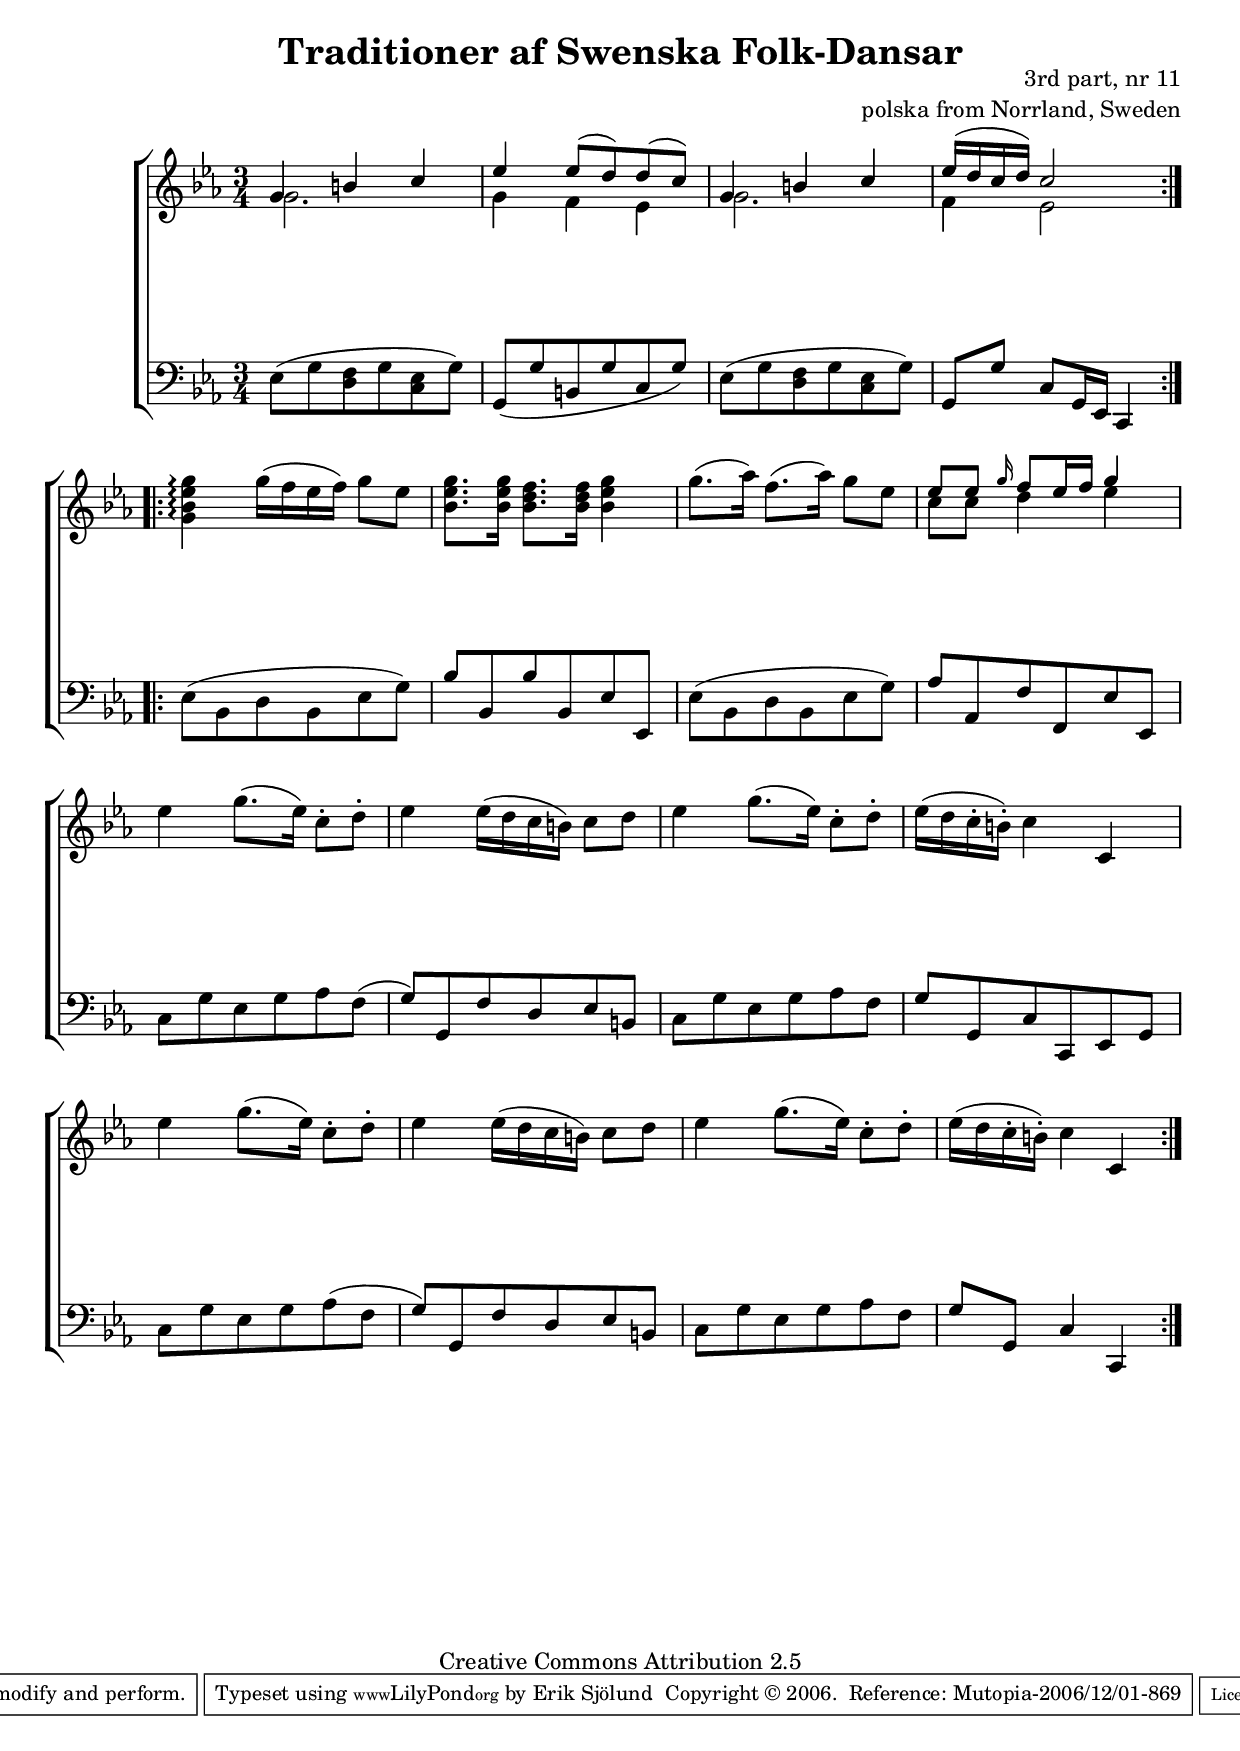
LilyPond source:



\header {
    title = "Traditioner af Swenska Folk-Dansar"
    opus = \markup {
         \column  {
          \right-align  "3rd part, nr 11"
   \right-align "polska from Norrland, Sweden" 
}
 } 
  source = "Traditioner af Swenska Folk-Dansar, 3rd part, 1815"



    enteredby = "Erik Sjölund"
				% mutopia headers.

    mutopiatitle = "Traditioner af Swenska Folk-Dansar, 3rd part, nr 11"

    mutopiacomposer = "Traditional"
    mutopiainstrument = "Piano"
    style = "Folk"
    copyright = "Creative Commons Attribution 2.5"
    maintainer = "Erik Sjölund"
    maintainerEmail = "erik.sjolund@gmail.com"




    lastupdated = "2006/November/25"
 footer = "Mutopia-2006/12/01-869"
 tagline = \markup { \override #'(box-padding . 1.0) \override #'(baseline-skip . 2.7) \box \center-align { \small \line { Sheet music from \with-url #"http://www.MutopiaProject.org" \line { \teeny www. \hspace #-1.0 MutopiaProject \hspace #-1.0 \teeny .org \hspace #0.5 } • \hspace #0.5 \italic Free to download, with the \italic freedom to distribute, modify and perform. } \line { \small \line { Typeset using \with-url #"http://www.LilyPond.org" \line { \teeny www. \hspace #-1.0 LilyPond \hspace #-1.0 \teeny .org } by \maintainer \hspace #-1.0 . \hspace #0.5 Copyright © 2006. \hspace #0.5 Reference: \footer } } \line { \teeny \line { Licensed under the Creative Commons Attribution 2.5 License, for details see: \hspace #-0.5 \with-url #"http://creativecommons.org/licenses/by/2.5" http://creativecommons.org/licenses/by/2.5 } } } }
  }




     \version "2.8.5"








global={
	\time 3/4
	\key c \minor
}
    
upper =  {
  \global
  \repeat volta 2 {
<< {	g'4 b' c'' |
	ees'' ees''8( d'') d''( c'') |
	g'4 b' c'' |
	ees''16( d'' c'' d'') c''2  } \\ { g'2. g'4 f'4 es'4 g'2. f'4 es'2 } >>

}
  \repeat volta 2 {

	<g' bes' ees'' g''>4 \arpeggio g''16( f'' ees'' f'') g''8 ees'' |
	<bes' ees'' g''>8. <bes' ees'' g''>16 <bes' d'' f''>8. <bes' d'' f''>16 <bes' ees'' g''>4 |
	g''8.( aes''16) f''8.( aes''16) g''8 ees'' |

<< {	ees'' [ ees'' ] \grace  g''16 f''8 [  ees''16 f'' ]  g''4  } \\ { c''8 c'' d''4 es''4 } >>
	ees''4 g''8.( ees''16) c''8 \staccato d'' \staccato |
%10
	ees''4 ees''16( d'' c'' b') c''8 d'' |
	ees''4 g''8.( ees''16) c''8 \staccato d'' \staccato |
	ees''16( d'' c''  \staccato  b'  \staccato ) c''4 c' |
	ees'' g''8.( ees''16) c''8 \staccato d'' \staccato |
	ees''4 ees''16( d'' c'' b') c''8 d'' |
%15
	ees''4 g''8.( ees''16) c''8 \staccato d'' \staccato |
	ees''16( d'' c'' \staccato b' \staccato) c''4 c' 
}



}
     
lower =  {
  \global \clef bass
  \repeat volta 2 {
	ees8( g <d f> g <c ees> g) |
	g,( g b, g c g) |
	ees( g <d f> g <c ees> g) |
	g,[  g ] c g,16 ees, c,4 |

}
  \repeat volta 2 {

	ees8( bes, d bes, ees g ) |
	bes bes, bes bes, ees ees, |
	ees( bes, d bes, ees g) |
	aes aes, f f, ees ees, |
	c g ees g aes f( |
%10
	g) g, f d ees b, |
	c g ees g aes f |

% note: the original source is unclear about the rhythm in the next bar .... / Erik Sjolund
	g8 g, c8 c, ees, g, |
	c8 g ees g aes( f |
	g) g, f d ees b, |
%15
	c g ees g aes f |
	g g, c4 c,
}
}

dynamics = {
  \repeat volta 2 {

s2.*4

}
  \repeat volta 2 {
s2.*12
}
}



\score {
  \new PianoStaff \with{systemStartDelimiter = #'SystemStartBracket } <<
    \new Staff = "upper" \upper
    \new Dynamics = "dynamics" \dynamics
    \new Staff = "lower" <<
      \clef bass
      \lower
    >>
  >>

  \layout {
    \context {
      \type "Engraver_group"
      \name Dynamics
      \alias Voice % So that \cresc works, for example.
      \consists "Output_property_engraver"
%      \override VerticalAxisGroup #'minimum-Y-extent = #'(-1 . 1)
      \consists "Piano_pedal_engraver"
      \consists "Script_engraver"
      \consists "Dynamic_engraver"
      \consists "Text_engraver"
      \override TextScript #'font-size = #2
      \override TextScript #'font-shape = #'italic

      \override DynamicText #'extra-offset = #'(0 . 2.5)
      \override Hairpin #'extra-offset = #'(0 . 2.5)


      \consists "Skip_event_swallow_translator"
      \consists "Axis_group_engraver"
    }
    \context {\Score \remove "Bar_number_engraver"}
    \context {
      \PianoStaff
      \accepts Dynamics
   \override VerticalAlignment #'forced-distance = #7
  \override SpanBar #'transparent = ##t

    }
  }
}

          


mididynamics = { \dynamics } 
midiupper = { \upper }
midilower = { \lower }

          




\score {
  \unfoldRepeats
  \new PianoStaff <<
    \new Staff = "upper" <<  \midiupper  \mididynamics >>
    \new Staff = "lower" <<  \midilower  \mididynamics >>
  >>
  \midi {
    \context {
      \type "Performer_group"
      \name Dynamics
      \consists "Piano_pedal_performer"
    }
    \context {
      \PianoStaff
      \accepts Dynamics
    }
 \tempo 4=100    
  }
}






  


